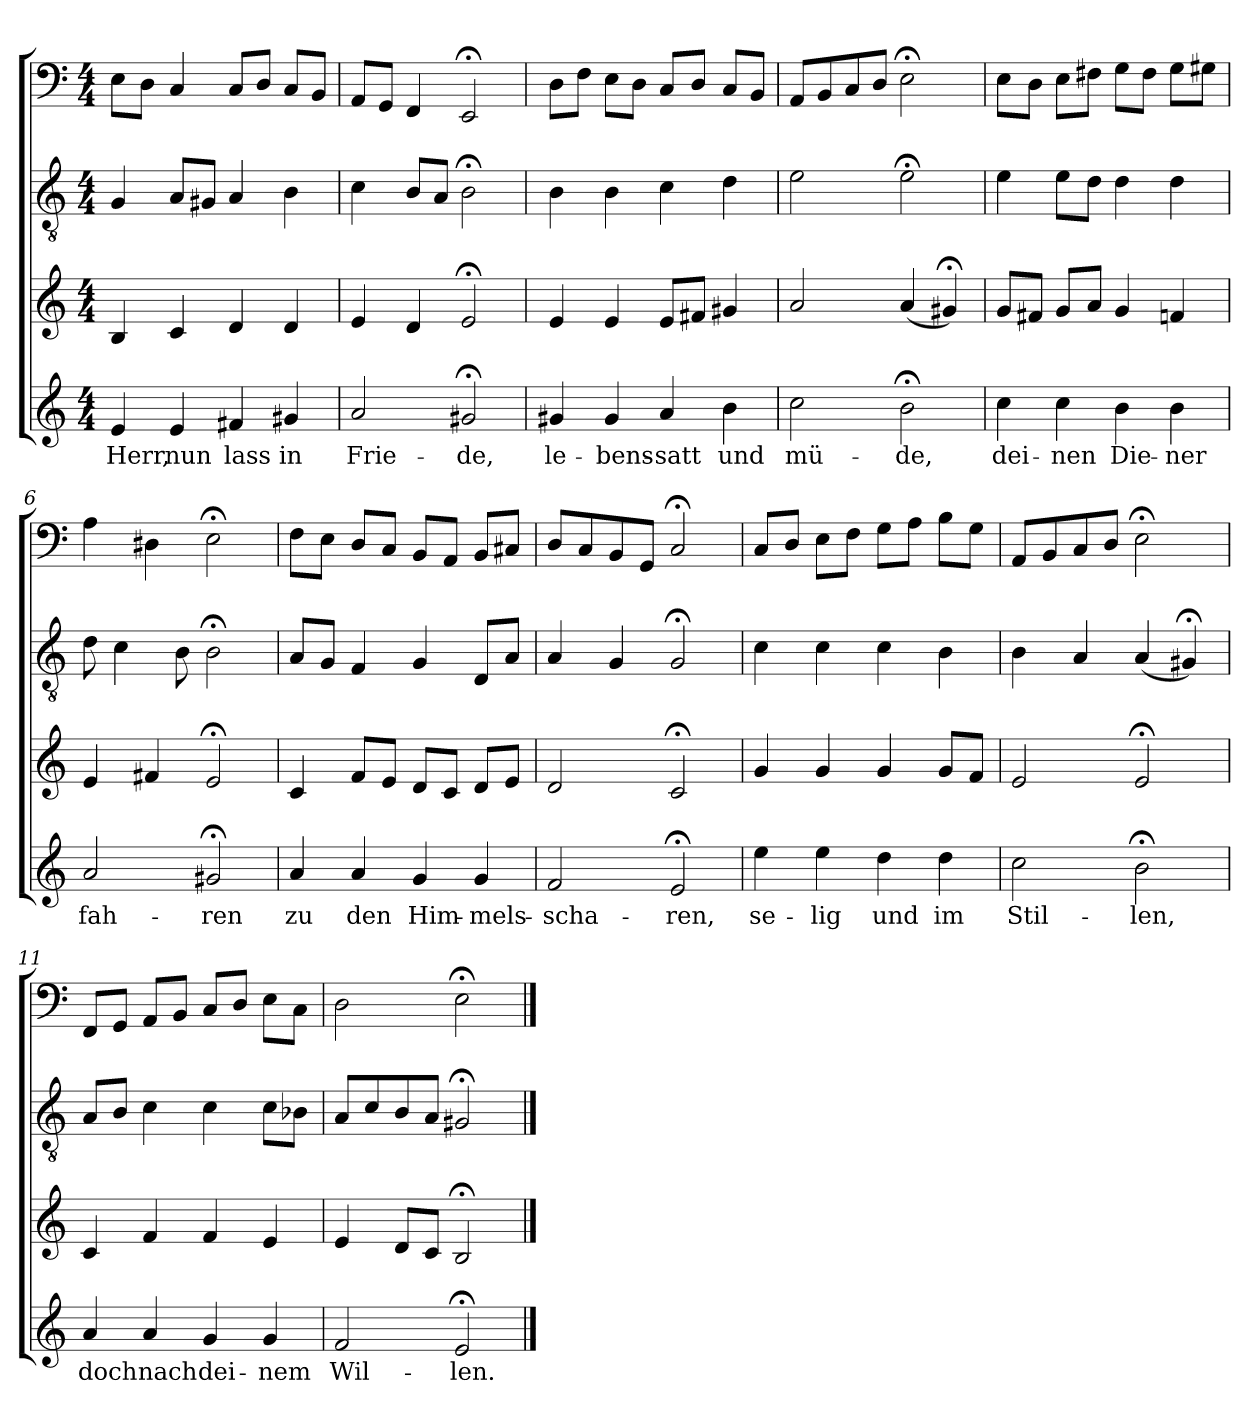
**kern	**text	**kern	**kern	**kern
*part4	*part4	*part3	*part2	*part1
*staff4	*staff4	*staff3	*staff2	*staff1
*clefG2	*	*clefG2	*clefGv2	*clefF4
*k[]	*	*k[]	*k[]	*k[]
*a:	*	*a:	*a:	*a:
*M4/4	*	*M4/4	*M4/4	*M4/4
=1	=1	=1	=1	=1
4e/	Herr,	4B/	4G/	8E\L
.	.	.	.	8D\J
4e/	nun	4c/	8A/L	4C/
.	.	.	8G#X/J	.
4f#X/	lass	4d/	4A/	8C/L
.	.	.	.	8D/J
4g#X/	in	4d/	4B\	8C/L
.	.	.	.	8BB/J
=2	=2	=2	=2	=2
2a/	Frie-	4e/	4c\	8AA/L
.	.	.	.	8GG/J
.	.	4d/	8B/L	4FF/
.	.	.	8A/J	.
2g#X;</	-de,	2e;</	2B;<\	2EE;</
=3	=3	=3	=3	=3
4g#X/	le-	4e/	4B\	8D\L
.	.	.	.	8F\J
4g#/	-bens-	4e/	4B\	8E\L
.	.	.	.	8D\J
4a/	-satt	8e/L	4c\	8C/L
.	.	8f#X/J	.	8D/J
4b\	und	4g#X/	4d\	8C/L
.	.	.	.	8BB/J
=4	=4	=4	=4	=4
2cc\	mü-	2a/	2e\	8AA/L
.	.	.	.	8BB/
.	.	.	.	8C/
.	.	.	.	8D/J
2b;<\	-de,	(4a/	2e;<\	2E;<\
.	.	4g#X;</)	.	.
=5	=5	=5	=5	=5
4cc\	dei-	8g/L	4e\	8E\L
.	.	8f#X/J	.	8D\J
4cc\	-nen	8g/L	8e\L	8E\L
.	.	8a/J	8d\J	8F#X\J
4b\	Die-	4g/	4d\	8G\L
.	.	.	.	8F#\J
4b\	-ner	4fn/	4d\	8G\L
.	.	.	.	8G#X\J
=6	=6	=6	=6	=6
2a/	fah-	4e/	8d\	4A\
.	.	.	4c\	.
.	.	4f#X/	.	4D#X\
.	.	.	8B\	.
2g#X;</	-ren	2e;</	2B;<\	2E;<\
=7	=7	=7	=7	=7
4a/	zu	4c/	8A/L	8F\L
.	.	.	8G/J	8E\J
4a/	den	8f/L	4F/	8D/L
.	.	8e/J	.	8C/J
4g/	Him-	8d/L	4G/	8BB/L
.	.	8c/J	.	8AA/J
4g/	-mels-	8d/L	8D/L	8BB/L
.	.	8e/J	8A/J	8C#X/J
=8	=8	=8	=8	=8
2f/	-scha-	2d/	4A/	8D/L
.	.	.	.	8C/
.	.	.	4G/	8BB/
.	.	.	.	8GG/J
2e;</	-ren,	2c;</	2G;</	2C;</
=9	=9	=9	=9	=9
4ee\	se-	4g/	4c\	8C/L
.	.	.	.	8D/J
4ee\	-lig	4g/	4c\	8E\L
.	.	.	.	8F\J
4dd\	und	4g/	4c\	8G\L
.	.	.	.	8A\J
4dd\	im	8g/L	4B\	8B\L
.	.	8f/J	.	8G\J
=10	=10	=10	=10	=10
2cc\	Stil-	2e/	4B\	8AA/L
.	.	.	.	8BB/
.	.	.	4A/	8C/
.	.	.	.	8D/J
2b;<\	-len,	2e;</	(4A/	2E;<\
.	.	.	4G#X;</)	.
=11	=11	=11	=11	=11
4a/	doch	4c/	8A/L	8FF/L
.	.	.	8B/J	8GG/J
4a/	nach	4f/	4c\	8AA/L
.	.	.	.	8BB/J
4g/	dei-	4f/	4c\	8C/L
.	.	.	.	8D/J
4g/	-nem	4e/	8c\L	8E\L
.	.	.	8B-X\J	8C\J
=12	=12	=12	=12	=12
2f/	Wil-	4e/	8A/L	2D\
.	.	.	8c/	.
.	.	8d/L	8B/	.
.	.	8c/J	8A/J	.
2e;</	-len.	2B;</	2G#X;</	2E;<\
==	==	==	==	==
*-	*-	*-	*-	*-
